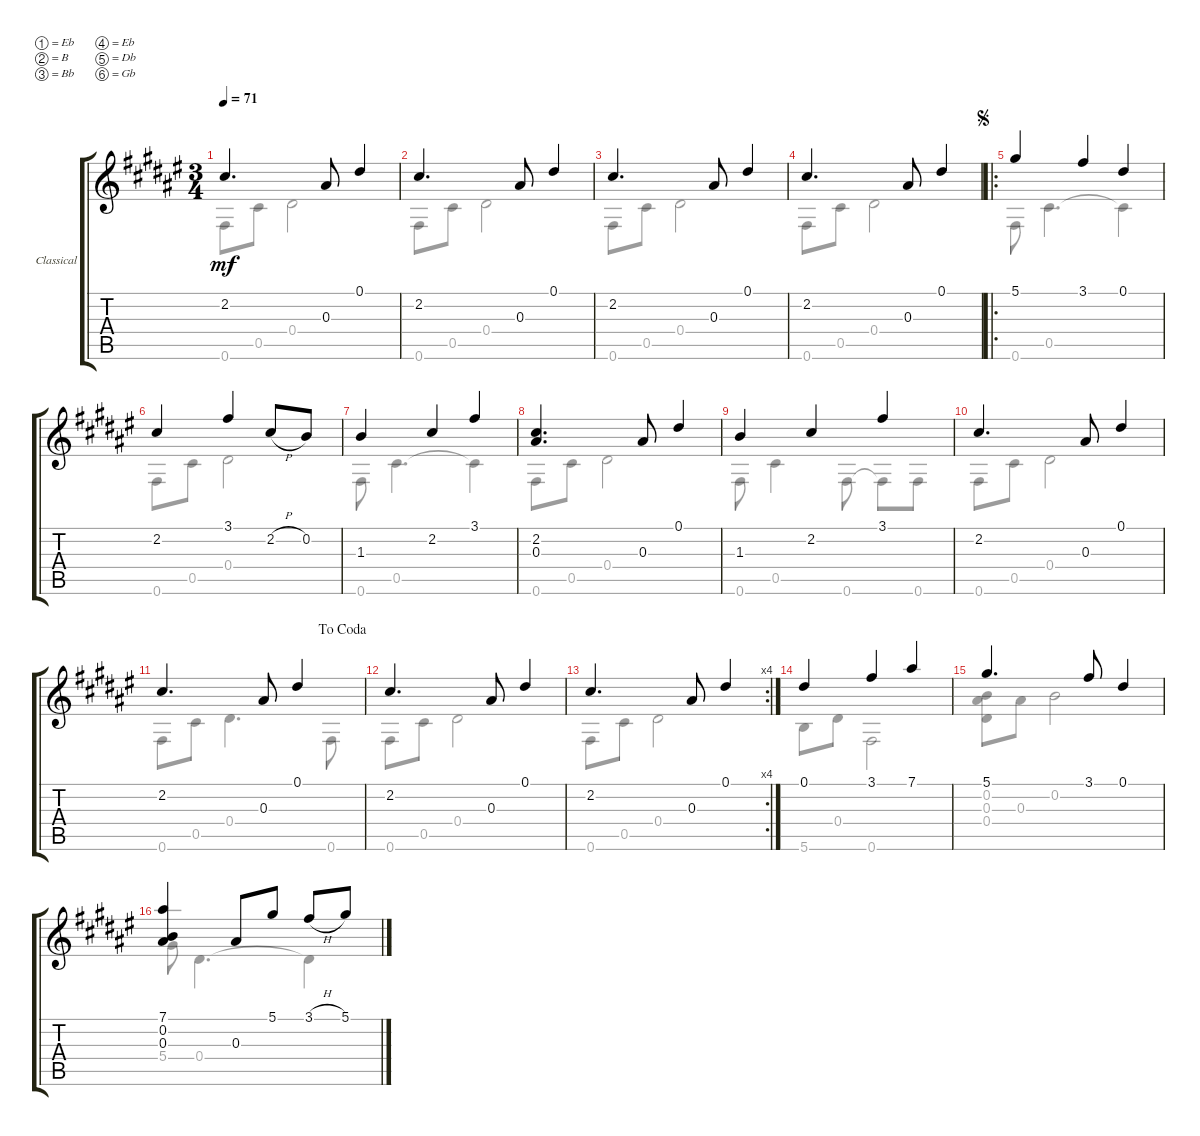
\defaultSystemsLayout 4
\bracketExtendMode groupsimilarinstruments
\firstSystemTrackNameOrientation horizontal
\otherSystemsTrackNameOrientation horizontal
\track ("Classical Guitar" "Classical ") {instrument acousticguitarsteel}
\staff {score tabs}
\tuning (Eb4 B3 Bb3 Eb3 Db3 Gb2)
\voice
\ts (3 4)
\ac
\tempo 71
\clef g2
\ks f#
2.2.4{d dy mf instrument acousticguitarsteel} 0.3.8 0.1.4 |
2.2.4{d} 0.3.8 0.1.4 |
2.2.4{d} 0.3.8 0.1.4 |
2.2.4{d} 0.3.8 0.1.4 |
\ro
\jump segno
5.1.4 3.1.4 0.1.4 |
2.2.4 3.1.4 2.2{h}.8 0.2.8 |
1.3.4 2.2.4 3.1.4 |
(2.2 0.3).4{d} 0.3.8 0.1.4 |
1.3.4 2.2.4 3.1.4 |
2.2.4{d} 0.3.8 0.1.4 |
\jump dacoda
2.2.4{d} 0.3.8 0.1.4 |
2.2.4{d} 0.3.8 0.1.4 |
\rc 4
2.2.4{d} 0.3.8 0.1.4 |
0.1.4 3.1.4 7.1.4 |
5.1.4{d} 3.1.8 0.1.4 |
(7.1 0.2 0.3).4 0.3.8 5.1.8 3.1{h}.8 5.1.8
\voice
\clef g2
\ottava regular
\simile none
\ks f#
0.6.8{dy mf} 0.5.8 0.4.2 |
0.6.8 0.5.8 0.4.2 |
0.6.8 0.5.8 0.4.2 |
0.6.8 0.5.8 0.4.2 |
0.6.8 0.5.4{d} 0.5{t}.4 |
0.6.8 0.5.8 0.4.2 |
0.6.8 0.5.4{d} 0.5{t}.4 |
0.6.8 0.5.8 0.4.2 |
0.6.8 0.5.4 0.6.8 0.6{t}.8 0.6.8 |
0.6.8 0.5.8 0.4.2 |
0.6.8 0.5.8 0.4.4{d} 0.6.8 |
0.6.8 0.5.8 0.4.2 |
0.6.8 0.5.8 0.4.2 |
5.6.8 0.4.8 0.6.2 |
(0.2 0.3 0.4).8 0.3.8 0.2.2 |
5.4.8 0.4.4{d} 0.4{t}.4
